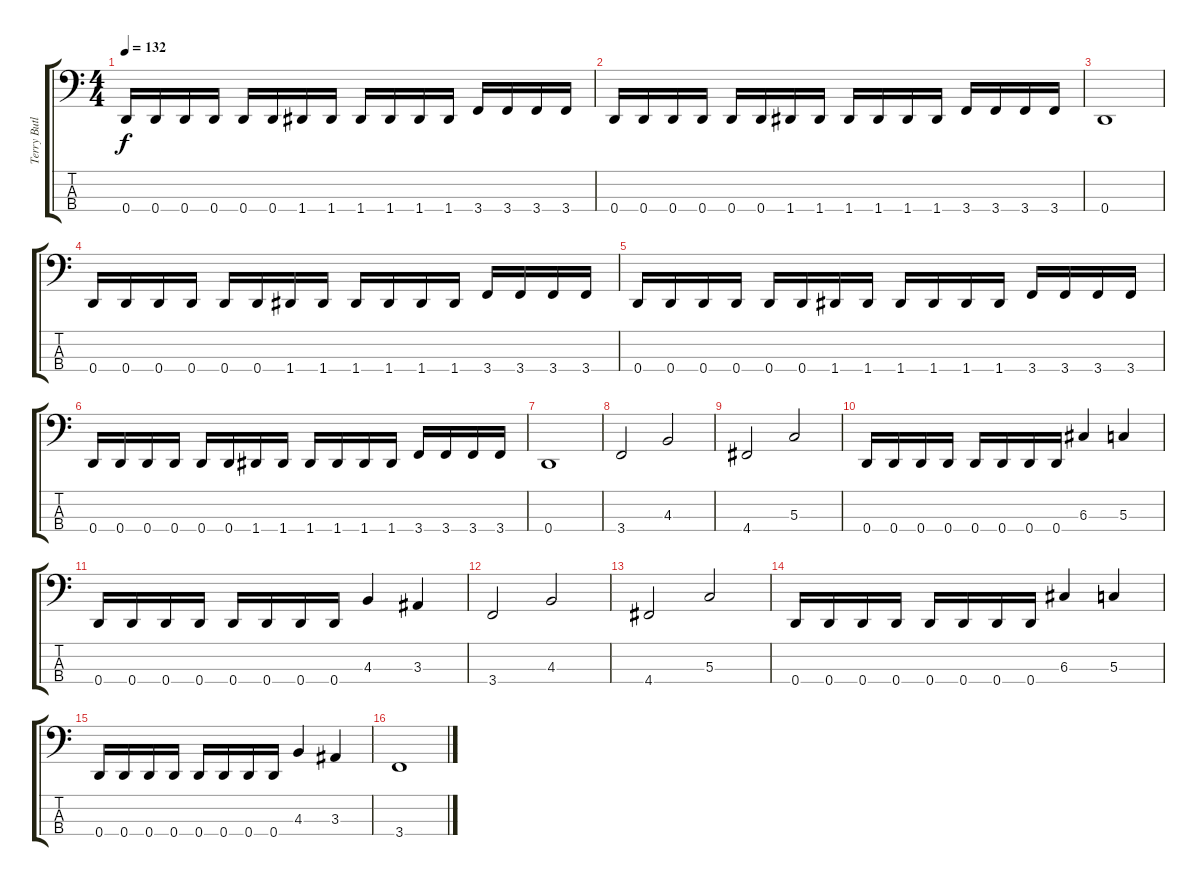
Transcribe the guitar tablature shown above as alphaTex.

\track ("Terry Butler (Bass)" "Terry Butl") {instrument electricbasspick}
\staff {score tabs}
\tuning (F2 C2 G1 D1) {hide}
\ts (4 4)
\tempo 132
\clef f4
\ks c
0.4.16{dy f} 0.4.16 0.4.16 0.4.16 0.4.16 0.4.16 1.4.16 1.4.16 1.4.16 1.4.16 1.4.16 1.4.16 3.4.16 3.4.16 3.4.16 3.4.16 |
0.4.16 0.4.16 0.4.16 0.4.16 0.4.16 0.4.16 1.4.16 1.4.16 1.4.16 1.4.16 1.4.16 1.4.16 3.4.16 3.4.16 3.4.16 3.4.16 |
0.4.1 |
0.4.16 0.4.16 0.4.16 0.4.16 0.4.16 0.4.16 1.4.16 1.4.16 1.4.16 1.4.16 1.4.16 1.4.16 3.4.16 3.4.16 3.4.16 3.4.16 |
0.4.16 0.4.16 0.4.16 0.4.16 0.4.16 0.4.16 1.4.16 1.4.16 1.4.16 1.4.16 1.4.16 1.4.16 3.4.16 3.4.16 3.4.16 3.4.16 |
0.4.16 0.4.16 0.4.16 0.4.16 0.4.16 0.4.16 1.4.16 1.4.16 1.4.16 1.4.16 1.4.16 1.4.16 3.4.16 3.4.16 3.4.16 3.4.16 |
0.4.1 |
3.4.2 4.3.2 |
4.4.2 5.3.2 |
0.4.16 0.4.16 0.4.16 0.4.16 0.4.16 0.4.16 0.4.16 0.4.16 6.3.4 5.3.4 |
0.4.16 0.4.16 0.4.16 0.4.16 0.4.16 0.4.16 0.4.16 0.4.16 4.3.4 3.3.4 |
3.4.2 4.3.2 |
4.4.2 5.3.2 |
0.4.16 0.4.16 0.4.16 0.4.16 0.4.16 0.4.16 0.4.16 0.4.16 6.3.4 5.3.4 |
0.4.16 0.4.16 0.4.16 0.4.16 0.4.16 0.4.16 0.4.16 0.4.16 4.3.4 3.3.4 |
3.4.1
